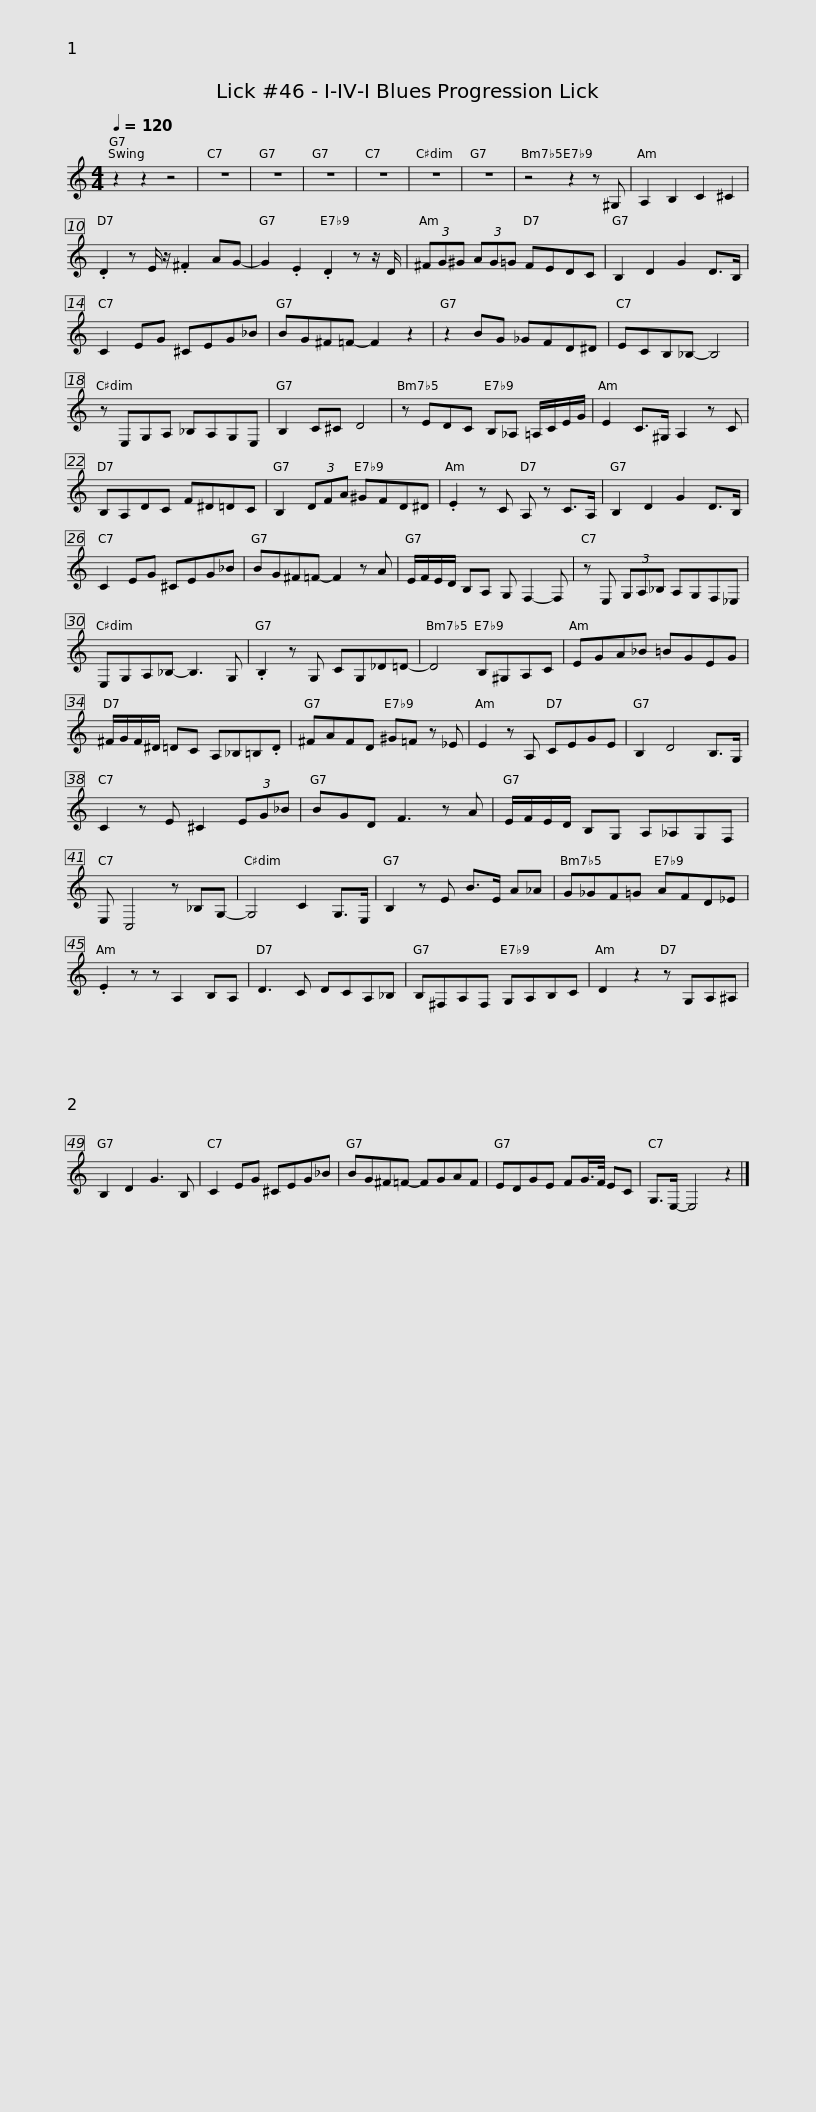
X:1
L:1/8
Q:1/4=120
M:4/4
I:linebreak $
K:C
V:1 treble
V:1
 z2 z2 z4 | z8 | z8 | z8 |$ z8 | %5
 z8 | z8 | z4 z2 z ^G, |$ A,2 B,2 C2 ^C2 | .D2 z E/ z/ .^F2 AG- | %10
 G2 .E2 .D2 z z/ D/ | (3^FG^G (3AG=G FEDC |$ B,2 D2 G2 D>B, | C2 EG ^CEG_B | BG^F=F- F2 z2 | %15
 z2 BG _GFD^D |$ ECB,_B,- B,4 | z E,G,A, _B,A,G,E, | B,2 C^C D4 | z EDC B,_A, =A,/C/E/G/ |$ %20
 E2 C>^G, A,2 z C | B,A,DC F^D=DC | B,2 (3DFA ^GFD^D | .E2 z C A, z C>A, |$ B,2 D2 G2 D>B, | %25
 C2 EG ^CEG_B | BG^F=F- F2 z A | E/F/E/D/ B,A, G, F,2- F, |$ z E, (3G,A,_B, A,G,F,_E, | E,G,A,_B,- B,3 G, | %30
 .B,2 z G, CG,_D=D- | D4 B,^G,A,C |$ EGA_B =BGEG | ^F/G/F/^D/ =DC A,_B,=B,.D | ^FAFD ^G=F z _E | %35
 E2 z A, CEGE |$ B,2 D4 B,>G, | C2 z E ^C2 (3EG_B | BGD F3 z A | E/F/E/D/ B,G, A,_A,G,F, |$ %40
 E, C,4 z _B,G,- | G,4 C2 G,>E, | B,2 z E B>E A_A | G_GF=G AFD_E |$ .E2 z z A,2 B,A, | %45
 D3 C DCA,_B, | B,^F,A,F, G,A,B,C | D2 z2 z G,A,^A, |$ B,2 D2 G3 B, | C2 EG ^CEG_B | %50
 BG^F=F- FGAF | EDGE FG/>F/ EC |$ G,>E,- E,4 z2 |] %53
